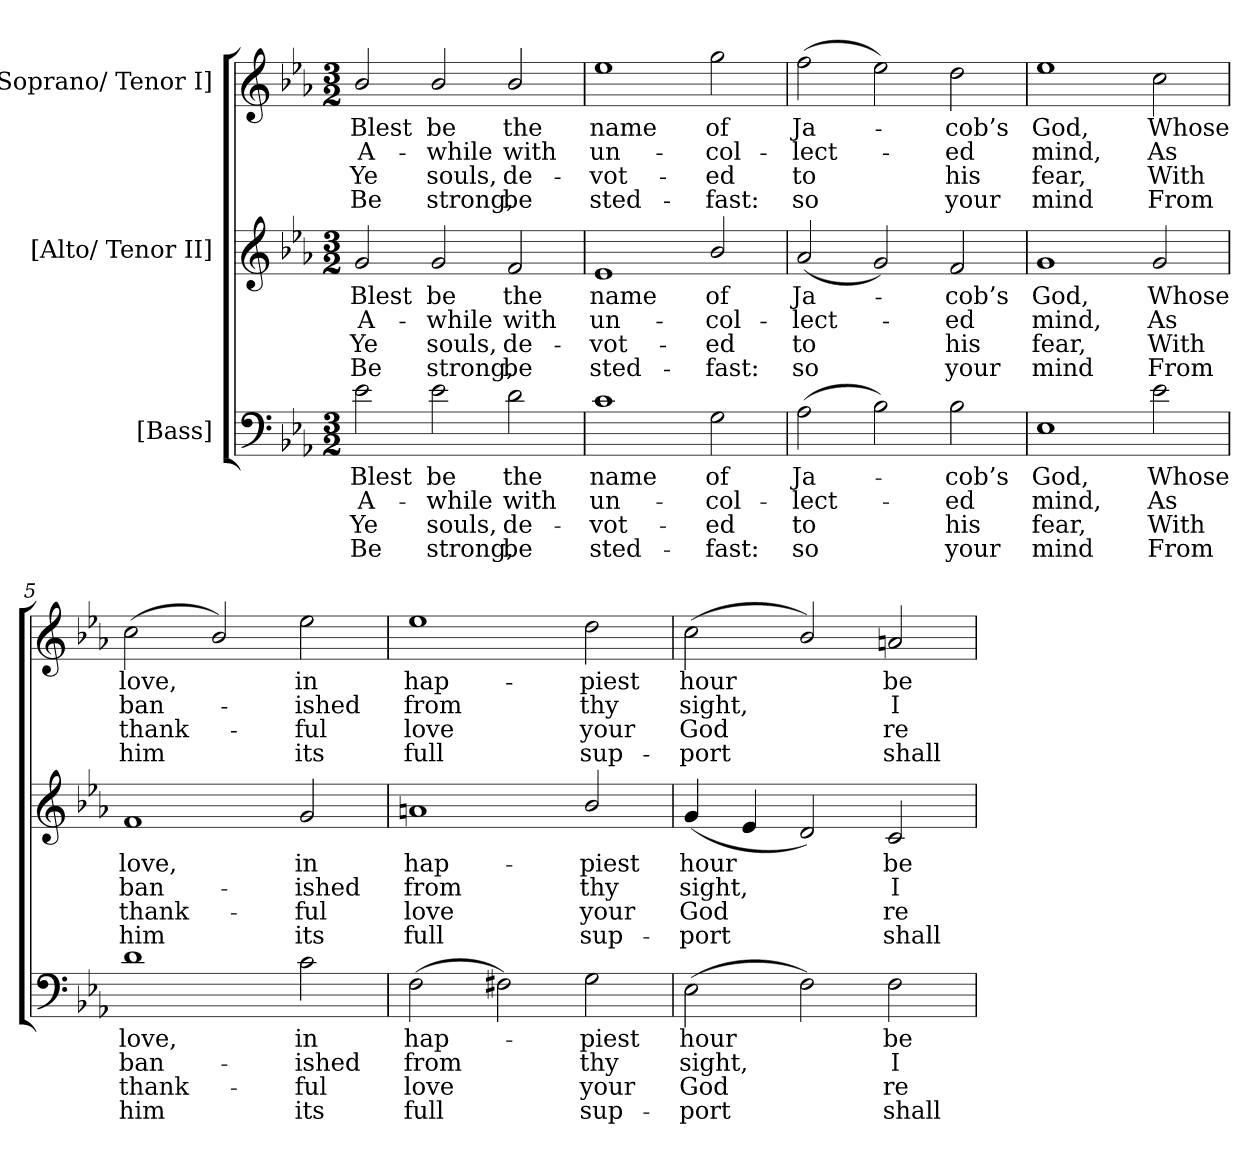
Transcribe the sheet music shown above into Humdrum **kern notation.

**kern	**text	**text	**text	**text	**kern	**text	**text	**text	**text	**kern	**text	**text	**text	**text
*part3	*part3	*part3	*part3	*part3	*part2	*part2	*part2	*part2	*part2	*part1	*part1	*part1	*part1	*part1
*staff3	*staff3	*staff3	*staff3	*staff3	*staff2	*staff2	*staff2	*staff2	*staff2	*staff1	*staff1	*staff1	*staff1	*staff1
*I"[Bass]	*	*	*	*	*I"[Alto/ Tenor II]	*	*	*	*	*I"[Soprano/ Tenor I]	*	*	*	*
!!LO:PB:g=z
*clefF4	*	*	*	*	*clefG2	*	*	*	*	*clefG2	*	*	*	*
*k[b-e-a-]	*	*	*	*	*k[b-e-a-]	*	*	*	*	*k[b-e-a-]	*	*	*	*
*E-:	*	*	*	*	*E-:	*	*	*	*	*E-:	*	*	*	*
*M3/2	*	*	*	*	*M3/2	*	*	*	*	*M3/2	*	*	*	*
=1	=1	=1	=1	=1	=1	=1	=1	=1	=1	=1	=1	=1	=1	=1
!	!LO:LY:b:color=#000000	!LO:LY:b:color=#000000	!LO:LY:b:color=#000000	!LO:LY:b:color=#000000	!	!	!	!	!	!	!	!	!	!
!	!	!	!	!	!	!LO:LY:b:color=#000000	!LO:LY:b:color=#000000	!LO:LY:b:color=#000000	!LO:LY:b:color=#000000	!	!	!	!	!
!	!	!	!	!	!	!	!	!	!	!	!LO:LY:b:color=#000000	!LO:LY:b:color=#000000	!LO:LY:b:color=#000000	!LO:LY:b:color=#000000
2e-i\	Blest	A-	Ye	Be	2gi/	Blest	A-	Ye	Be	2b-i/	Blest	A-	Ye	Be
!	!LO:LY:b:color=#000000	!LO:LY:b:color=#000000	!LO:LY:b:color=#000000	!LO:LY:b:color=#000000	!	!	!	!	!	!	!	!	!	!
!	!	!	!	!	!	!LO:LY:b:color=#000000	!LO:LY:b:color=#000000	!LO:LY:b:color=#000000	!LO:LY:b:color=#000000	!	!	!	!	!
!	!	!	!	!	!	!	!	!	!	!	!LO:LY:b:color=#000000	!LO:LY:b:color=#000000	!LO:LY:b:color=#000000	!LO:LY:b:color=#000000
2e-i\	be	-while	souls,	strong,	2gi/	be	-while	souls,	strong,	2b-i/	be	-while	souls,	strong,
!	!LO:LY:b:color=#000000	!LO:LY:b:color=#000000	!LO:LY:b:color=#000000	!LO:LY:b:color=#000000	!	!	!	!	!	!	!	!	!	!
!	!	!	!	!	!	!LO:LY:b:color=#000000	!LO:LY:b:color=#000000	!LO:LY:b:color=#000000	!LO:LY:b:color=#000000	!	!	!	!	!
!	!	!	!	!	!	!	!	!	!	!	!LO:LY:b:color=#000000	!LO:LY:b:color=#000000	!LO:LY:b:color=#000000	!LO:LY:b:color=#000000
2di\	the	with	de-	-be	2fi/	the	with	de-	-be	2b-i/	the	with	de-	-be
=2	=2	=2	=2	=2	=2	=2	=2	=2	=2	=2	=2	=2	=2	=2
!	!LO:LY:b:color=#000000	!LO:LY:b:color=#000000	!LO:LY:b:color=#000000	!LO:LY:b:color=#000000	!	!	!	!	!	!	!	!	!	!
!	!	!	!	!	!	!LO:LY:b:color=#000000	!LO:LY:b:color=#000000	!LO:LY:b:color=#000000	!LO:LY:b:color=#000000	!	!	!	!	!
!	!	!	!	!	!	!	!	!	!	!	!LO:LY:b:color=#000000	!LO:LY:b:color=#000000	!LO:LY:b:color=#000000	!LO:LY:b:color=#000000
1ci	name	un-	vot-	-sted-	1e-i	name	un-	vot-	-sted-	1ee-i	name	un-	vot-	-sted-
!	!LO:LY:b:color=#000000	!LO:LY:b:color=#000000	!LO:LY:b:color=#000000	!LO:LY:b:color=#000000	!	!	!	!	!	!	!	!	!	!
!	!	!	!	!	!	!LO:LY:b:color=#000000	!LO:LY:b:color=#000000	!LO:LY:b:color=#000000	!LO:LY:b:color=#000000	!	!	!	!	!
!	!	!	!	!	!	!	!	!	!	!	!LO:LY:b:color=#000000	!LO:LY:b:color=#000000	!LO:LY:b:color=#000000	!LO:LY:b:color=#000000
2Gi\	of	-col-	-ed	fast:	2b-i/	of	-col-	-ed	fast:	2ggi\	of	-col-	-ed	fast:
=3	=3	=3	=3	=3	=3	=3	=3	=3	=3	=3	=3	=3	=3	=3
!	!LO:LY:b:color=#000000	!LO:LY:b:color=#000000	!LO:LY:b:color=#000000	!LO:LY:b:color=#000000	!	!	!	!	!	!	!	!	!	!
!	!	!	!	!	!	!LO:LY:b:color=#000000	!LO:LY:b:color=#000000	!LO:LY:b:color=#000000	!LO:LY:b:color=#000000	!	!	!	!	!
!	!	!	!	!	!	!	!	!	!	!	!LO:LY:b:color=#000000	!LO:LY:b:color=#000000	!LO:LY:b:color=#000000	!LO:LY:b:color=#000000
(2A-i\	Ja-	-lect-	to	so	(2a-i/	Ja-	-lect-	to	so	(2ffi\	Ja-	-lect-	to	so
2B-i\)	.	.	.	.	2gi/)	.	.	.	.	2ee-i\)	.	.	.	.
!	!LO:LY:b:color=#000000	!LO:LY:b:color=#000000	!LO:LY:b:color=#000000	!LO:LY:b:color=#000000	!	!	!	!	!	!	!	!	!	!
!	!	!	!	!	!	!LO:LY:b:color=#000000	!LO:LY:b:color=#000000	!LO:LY:b:color=#000000	!LO:LY:b:color=#000000	!	!	!	!	!
!	!	!	!	!	!	!	!	!	!	!	!LO:LY:b:color=#000000	!LO:LY:b:color=#000000	!LO:LY:b:color=#000000	!LO:LY:b:color=#000000
2B-i\	-cob’s	-ed	his	your	2fi/	-cob’s	-ed	his	your	2ddi\	-cob’s	-ed	his	your
=4	=4	=4	=4	=4	=4	=4	=4	=4	=4	=4	=4	=4	=4	=4
!	!LO:LY:b:color=#000000	!LO:LY:b:color=#000000	!LO:LY:b:color=#000000	!LO:LY:b:color=#000000	!	!	!	!	!	!	!	!	!	!
!	!	!	!	!	!	!LO:LY:b:color=#000000	!LO:LY:b:color=#000000	!LO:LY:b:color=#000000	!LO:LY:b:color=#000000	!	!	!	!	!
!	!	!	!	!	!	!	!	!	!	!	!LO:LY:b:color=#000000	!LO:LY:b:color=#000000	!LO:LY:b:color=#000000	!LO:LY:b:color=#000000
1E-i	God,	mind,	fear,	mind	1gi	God,	mind,	fear,	mind	1ee-i	God,	mind,	fear,	mind
!	!LO:LY:b:color=#000000	!LO:LY:b:color=#000000	!LO:LY:b:color=#000000	!LO:LY:b:color=#000000	!	!	!	!	!	!	!	!	!	!
!	!	!	!	!	!	!LO:LY:b:color=#000000	!LO:LY:b:color=#000000	!LO:LY:b:color=#000000	!LO:LY:b:color=#000000	!	!	!	!	!
!	!	!	!	!	!	!	!	!	!	!	!LO:LY:b:color=#000000	!LO:LY:b:color=#000000	!LO:LY:b:color=#000000	!LO:LY:b:color=#000000
2e-i\	Whose	As	With	From	2gi/	Whose	As	With	From	2cci\	Whose	As	With	From
=5	=5	=5	=5	=5	=5	=5	=5	=5	=5	=5	=5	=5	=5	=5
!	!LO:LY:b:color=#000000	!LO:LY:b:color=#000000	!LO:LY:b:color=#000000	!LO:LY:b:color=#000000	!	!	!	!	!	!	!	!	!	!
!	!	!	!	!	!	!LO:LY:b:color=#000000	!LO:LY:b:color=#000000	!LO:LY:b:color=#000000	!LO:LY:b:color=#000000	!	!	!	!	!
!	!	!	!	!	!	!	!	!	!	!	!LO:LY:b:color=#000000	!LO:LY:b:color=#000000	!LO:LY:b:color=#000000	!LO:LY:b:color=#000000
1di	love,	ban-	thank-	-him	1fi	love,	ban-	thank-	-him	(2cci\	love,	ban-	thank-	-him
.	.	.	.	.	.	.	.	.	.	2b-i/)	.	.	.	.
!	!LO:LY:b:color=#000000	!LO:LY:b:color=#000000	!LO:LY:b:color=#000000	!LO:LY:b:color=#000000	!	!	!	!	!	!	!	!	!	!
!	!	!	!	!	!	!LO:LY:b:color=#000000	!LO:LY:b:color=#000000	!LO:LY:b:color=#000000	!LO:LY:b:color=#000000	!	!	!	!	!
!	!	!	!	!	!	!	!	!	!	!	!LO:LY:b:color=#000000	!LO:LY:b:color=#000000	!LO:LY:b:color=#000000	!LO:LY:b:color=#000000
2ci\	in	-ished	ful	its	2gi/	in	-ished	ful	its	2ee-i\	in	-ished	ful	its
=6	=6	=6	=6	=6	=6	=6	=6	=6	=6	=6	=6	=6	=6	=6
!	!LO:LY:b:color=#000000	!LO:LY:b:color=#000000	!LO:LY:b:color=#000000	!LO:LY:b:color=#000000	!	!	!	!	!	!	!	!	!	!
!	!	!	!	!	!	!LO:LY:b:color=#000000	!LO:LY:b:color=#000000	!LO:LY:b:color=#000000	!LO:LY:b:color=#000000	!	!	!	!	!
!	!	!	!	!	!	!	!	!	!	!	!LO:LY:b:color=#000000	!LO:LY:b:color=#000000	!LO:LY:b:color=#000000	!LO:LY:b:color=#000000
(2Fi\	hap-	from	love	full	1ani	hap-	from	love	full	1ee-i	hap-	from	love	full
2F#Xi\)	.	.	.	.	.	.	.	.	.	.	.	.	.	.
!	!LO:LY:b:color=#000000	!LO:LY:b:color=#000000	!LO:LY:b:color=#000000	!LO:LY:b:color=#000000	!	!	!	!	!	!	!	!	!	!
!	!	!	!	!	!	!LO:LY:b:color=#000000	!LO:LY:b:color=#000000	!LO:LY:b:color=#000000	!LO:LY:b:color=#000000	!	!	!	!	!
!	!	!	!	!	!	!	!	!	!	!	!LO:LY:b:color=#000000	!LO:LY:b:color=#000000	!LO:LY:b:color=#000000	!LO:LY:b:color=#000000
2Gi\	-piest	thy	your	sup-	2b-i/	-piest	thy	your	sup-	2ddi\	-piest	thy	your	sup-
=7	=7	=7	=7	=7	=7	=7	=7	=7	=7	=7	=7	=7	=7	=7
!	!LO:LY:b:color=#000000	!LO:LY:b:color=#000000	!LO:LY:b:color=#000000	!LO:LY:b:color=#000000	!	!	!	!	!	!	!	!	!	!
!	!	!	!	!	!	!LO:LY:b:color=#000000	!LO:LY:b:color=#000000	!LO:LY:b:color=#000000	!LO:LY:b:color=#000000	!	!	!	!	!
!	!	!	!	!	!	!	!	!	!	!	!LO:LY:b:color=#000000	!LO:LY:b:color=#000000	!LO:LY:b:color=#000000	!LO:LY:b:color=#000000
(2E-i\	hour	sight,	-God	port	(4gi/	hour	sight,	-God	port	(2cci\	hour	sight,	-God	port
.	.	.	.	.	4e-i/	.	.	.	.	.	.	.	.	.
2Fi\)	.	.	.	.	2di/)	.	.	.	.	2b-i/)	.	.	.	.
!	!LO:LY:b:color=#000000	!LO:LY:b:color=#000000	!LO:LY:b:color=#000000	!LO:LY:b:color=#000000	!	!	!	!	!	!	!	!	!	!
!	!	!	!	!	!	!LO:LY:b:color=#000000	!LO:LY:b:color=#000000	!LO:LY:b:color=#000000	!LO:LY:b:color=#000000	!	!	!	!	!
!	!	!	!	!	!	!	!	!	!	!	!LO:LY:b:color=#000000	!LO:LY:b:color=#000000	!LO:LY:b:color=#000000	!LO:LY:b:color=#000000
2Fi\	be-	I	re-	-shall	2ci/	be-	I	re-	-shall	2ani/	be-	I	re-	-shall
=	=	=	=	=	=	=	=	=	=	=	=	=	=	=
*-	*-	*-	*-	*-	*-	*-	*-	*-	*-	*-	*-	*-	*-	*-
